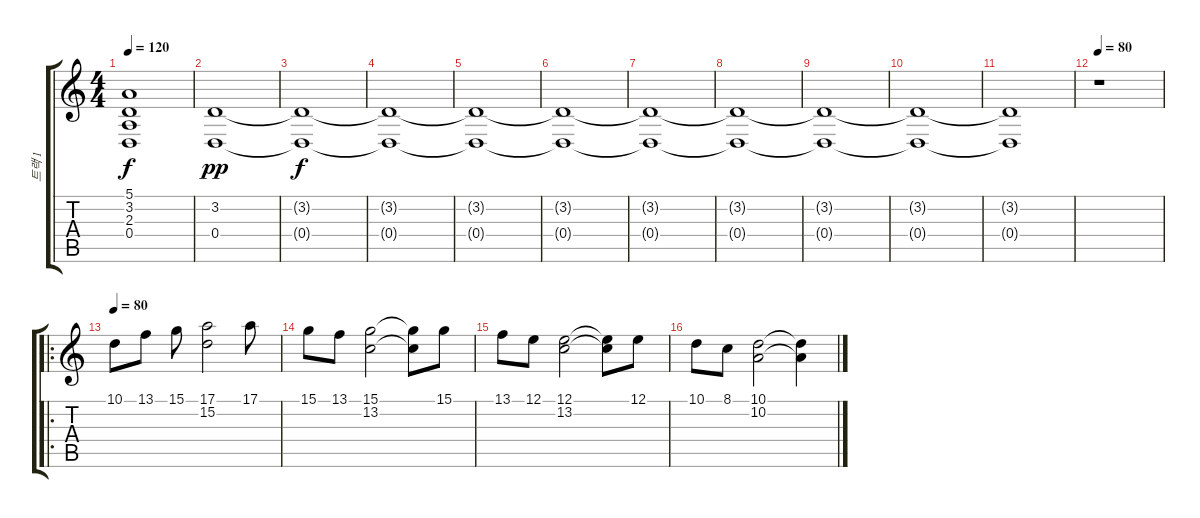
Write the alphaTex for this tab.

\track ("트랙 1" "트랙 1") {instrument synthstrings1}
\staff {score tabs}
\tuning (E4 B3 G3 D3 A2 E2) {hide}
\ts (4 4)
\tempo 120
\clef g2
\ks c
(5.1{t} 3.2{t} 2.3{t} 0.4{t}).1{dy f} |
(3.2 0.4).1{dy pp} |
(3.2{t} 0.4{t}).1{dy f} |
(3.2{t} 0.4{t}).1 |
(3.2{t} 0.4{t}).1 |
(3.2{t} 0.4{t}).1 |
(3.2{t} 0.4{t}).1 |
(3.2{t} 0.4{t}).1 |
(3.2{t} 0.4{t}).1 |
(3.2{t} 0.4{t}).1 |
(3.2{t} 0.4{t}).1 |
\tempo 80
r.1{volume 16 balance 8 instrument acousticgrandpiano} |
\ro
\tempo 80
10.1.8 13.1.8 15.1.8 (17.1 15.2).2 17.1.8 |
15.1.8 13.1.8 (15.1 13.2).2 (15.1{t} 13.2{t}).8 15.1.8 |
13.1.8 12.1.8 (12.1 13.2).2 (12.1{t} 13.2{t}).8 12.1.8 |
10.1.8 8.1.8 (10.1 10.2).2 (10.1{t} 10.2{t}).4
